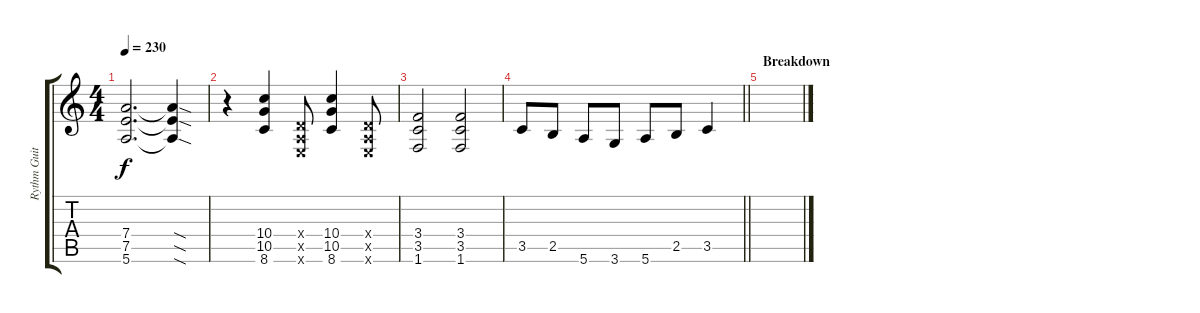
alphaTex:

\track ("Rythm Guitar" "Rythm Guit") {instrument overdrivenguitar}
\staff {score tabs}
\tuning (E4 B3 G3 D3 A2 E2) {hide}
\ts (4 4)
\tempo 230
\clef g2
\ks c
(7.4 7.5 5.6).2{d dy f} (7.4{sod t} 7.5{sod t} 5.6{sod t}).4 |
r.4 (10.4 10.5 8.6).4 (0.4{x} 0.5{x} 0.6{x}).8 (10.4 10.5 8.6).4 (0.4{x} 0.5{x} 0.6{x}).8 |
(3.4 3.5 1.6).2 (3.4 3.5 1.6).2 |
\barLineRight lightlight
3.5.8 2.5.8 5.6.8 3.6.8 5.6.8 2.5.8 3.5.4 |
\section ("" "Breakdown")
